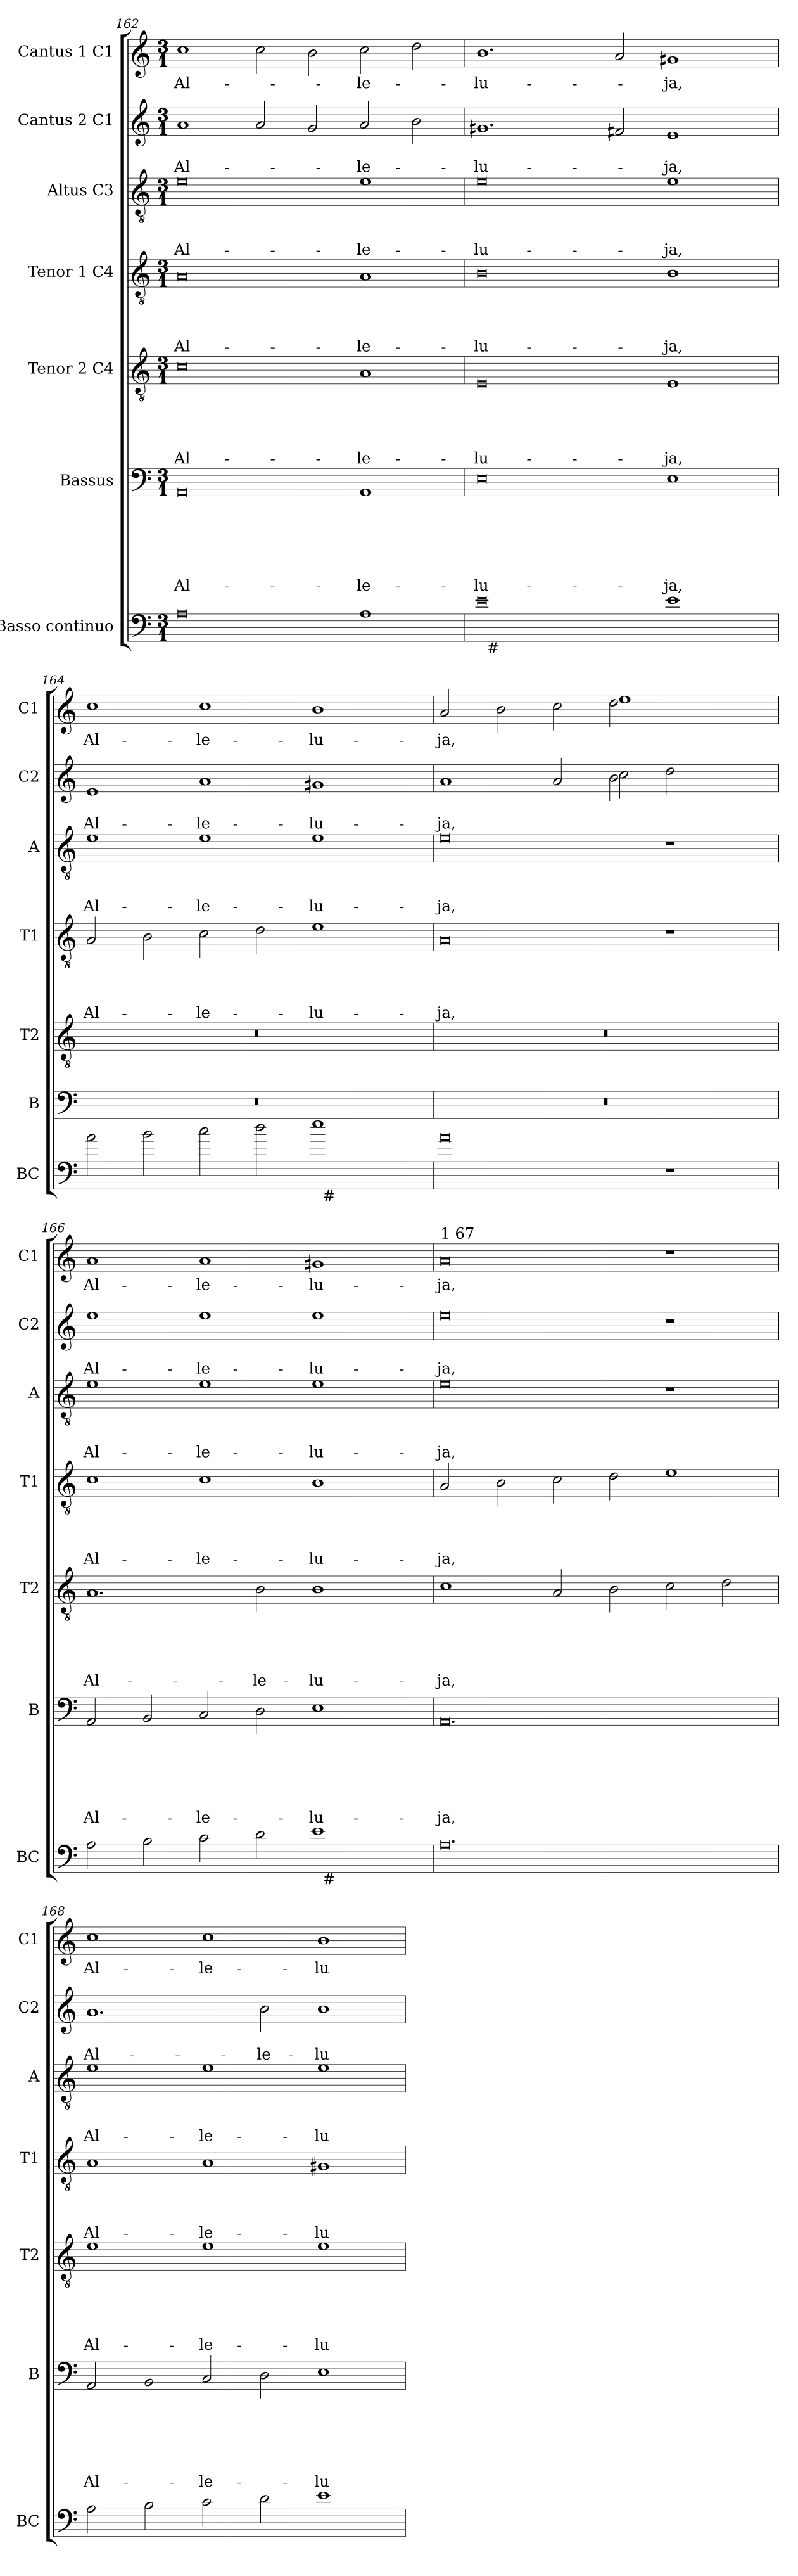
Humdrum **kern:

**kern	**kern	**text	**text	**text	**text	**text	**text	**kern	**text	**text	**text	**text	**text	**kern	**text	**text	**text	**text	**kern	**text	**text	**text	**kern	**text	**text	**kern	**text
*part7	*part6	*part6	*part6	*part6	*part6	*part6	*part6	*part5	*part5	*part5	*part5	*part5	*part5	*part4	*part4	*part4	*part4	*part4	*part3	*part3	*part3	*part3	*part2	*part2	*part2	*part1	*part1
*staff7	*staff6	*staff6	*staff6	*staff6	*staff6	*staff6	*staff6	*staff5	*staff5	*staff5	*staff5	*staff5	*staff5	*staff4	*staff4	*staff4	*staff4	*staff4	*staff3	*staff3	*staff3	*staff3	*staff2	*staff2	*staff2	*staff1	*staff1
*I"Basso continuo	*I"Bassus	*	*	*	*	*	*	*I"Tenor 2 C4	*	*	*	*	*	*I"Tenor 1 C4	*	*	*	*	*I"Altus C3	*	*	*	*I"Cantus 2 C1	*	*	*I"Cantus 1 C1	*
*I'BC	*I'B	*	*	*	*	*	*	*I'T2	*	*	*	*	*	*I'T1	*	*	*	*	*I'A	*	*	*	*I'C2	*	*	*I'C1	*
*clefF4	*clefF4	*	*	*	*	*	*	*clefGv2	*	*	*	*	*	*clefGv2	*	*	*	*	*clefGv2	*	*	*	*clefG2	*	*	*clefG2	*
*ITrd7c12	*	*	*	*	*	*	*	*	*	*	*	*	*	*	*	*	*	*	*	*	*	*	*	*	*	*	*
*k[]	*k[]	*	*	*	*	*	*	*k[]	*	*	*	*	*	*k[]	*	*	*	*	*k[]	*	*	*	*k[]	*	*	*k[]	*
*C:	*C:	*	*	*	*	*	*	*C:	*	*	*	*	*	*C:	*	*	*	*	*C:	*	*	*	*C:	*	*	*C:	*
*M3/1	*M3/1	*	*	*	*	*	*	*M3/1	*	*	*	*	*	*M3/1	*	*	*	*	*M3/1	*	*	*	*M3/1	*	*	*M3/1	*
=162	=162	=162	=162	=162	=162	=162	=162	=162	=162	=162	=162	=162	=162	=162	=162	=162	=162	=162	=162	=162	=162	=162	=162	=162	=162	=162	=162
!	!	!	!	!	!	!	!LO:LY:b	!	!	!	!	!	!LO:LY:b	!	!	!	!	!LO:LY:b	!	!	!	!LO:LY:b	!	!	!LO:LY:b	!	!LO:LY:b
0AA	0AA	.	.	.	.	.	Al-	0c	.	.	.	.	Al-	0A	.	.	.	Al-	0e	.	.	Al-	1a	.	Al-	1cc	Al-
.	.	.	.	.	.	.	.	.	.	.	.	.	.	.	.	.	.	.	.	.	.	.	2a/	.	.	2cc\	.
.	.	.	.	.	.	.	.	.	.	.	.	.	.	.	.	.	.	.	.	.	.	.	2g/	.	.	2b\	.
!	!	!	!	!	!	!	!LO:LY:b	!	!	!	!	!	!LO:LY:b	!	!	!	!	!LO:LY:b	!	!	!	!LO:LY:b	!	!	!LO:LY:b	!	!LO:LY:b
1AA	1AA	.	.	.	.	.	-le-	1A	.	.	.	.	-le-	1A	.	.	.	-le-	1e	.	.	-le-	2a/	.	-le-	2cc\	-le-
.	.	.	.	.	.	.	.	.	.	.	.	.	.	.	.	.	.	.	.	.	.	.	2b\	.	.	2dd\	.
=163	=163	=163	=163	=163	=163	=163	=163	=163	=163	=163	=163	=163	=163	=163	=163	=163	=163	=163	=163	=163	=163	=163	=163	=163	=163	=163	=163
!	!	!	!	!	!	!	!LO:LY:b	!	!	!	!	!	!LO:LY:b	!	!	!	!	!LO:LY:b	!	!	!	!LO:LY:b	!	!	!LO:LY:b	!	!LO:LY:b
*^	*	*	*	*	*	*	*	*	*	*	*	*	*	*	*	*	*	*	*	*	*	*	*	*	*	*	*
0E	32ryy	0E	.	.	.	.	.	-lu-	0E	.	.	.	.	-lu-	0B	.	.	.	-lu-	0e	.	.	-lu-	1.g#X	.	-lu-	1.b	-lu-
!	!LO:TX:b:t=#	!	!	!	!	!	!	!	!	!	!	!	!	!	!	!	!	!	!	!	!	!	!	!	!	!	!	!
.	1ryy	.	.	.	.	.	.	.	.	.	.	.	.	.	.	.	.	.	.	.	.	.	.	.	.	.	.	.
.	1ryy	.	.	.	.	.	.	.	.	.	.	.	.	.	.	.	.	.	.	.	.	.	.	.	.	.	.	.
.	.	.	.	.	.	.	.	.	.	.	.	.	.	.	.	.	.	.	.	.	.	.	.	2f#X/	.	.	2a/	.
!	!	!	!	!	!	!	!	!LO:LY:b	!	!	!	!	!	!LO:LY:b	!	!	!	!	!LO:LY:b	!	!	!	!LO:LY:b	!	!	!LO:LY:b	!	!LO:LY:b
1E	.	1E	.	.	.	.	.	-ja,	1E	.	.	.	.	-ja,	1B	.	.	.	-ja,	1e	.	.	-ja,	1e	.	-ja,	1g#X	-ja,
.	2ryy	.	.	.	.	.	.	.	.	.	.	.	.	.	.	.	.	.	.	.	.	.	.	.	.	.	.	.
.	4...ryy	.	.	.	.	.	.	.	.	.	.	.	.	.	.	.	.	.	.	.	.	.	.	.	.	.	.	.
=164	=164	=164	=164	=164	=164	=164	=164	=164	=164	=164	=164	=164	=164	=164	=164	=164	=164	=164	=164	=164	=164	=164	=164	=164	=164	=164	=164	=164
!	!	!LO:N:vis=1	!	!	!	!	!	!	!LO:N:vis=1	!	!	!	!	!	!	!	!	!	!LO:LY:b	!	!	!	!LO:LY:b	!	!	!LO:LY:b	!	!LO:LY:b
2A\	1ryy	0.r	.	.	.	.	.	.	0.r	.	.	.	.	.	2A/	.	.	.	Al-	1e	.	.	Al-	1e	.	Al-	1cc	Al-
2B\	.	.	.	.	.	.	.	.	.	.	.	.	.	.	2B\	.	.	.	.	.	.	.	.	.	.	.	.	.
!	!	!	!	!	!	!	!	!	!	!	!	!	!	!	!	!	!	!	!LO:LY:b	!	!	!	!LO:LY:b	!	!	!LO:LY:b	!	!LO:LY:b
2c>\	1ryy	.	.	.	.	.	.	.	.	.	.	.	.	.	2c\	.	.	.	-le-	1e	.	.	-le-	1a	.	-le-	1cc	-le-
2d\	.	.	.	.	.	.	.	.	.	.	.	.	.	.	2d\	.	.	.	.	.	.	.	.	.	.	.	.	.
!	!	!	!	!	!	!	!	!	!	!	!	!	!	!	!	!	!	!	!LO:LY:b	!	!	!	!LO:LY:b	!	!	!LO:LY:b	!	!LO:LY:b
1e	32ryy	.	.	.	.	.	.	.	.	.	.	.	.	.	1e	.	.	.	-lu-	1e	.	.	-lu-	1g#X	.	-lu-	1b	-lu-
!	!LO:TX:b:t=#	!	!	!	!	!	!	!	!	!	!	!	!	!	!	!	!	!	!	!	!	!	!	!	!	!	!	!
.	2ryy	.	.	.	.	.	.	.	.	.	.	.	.	.	.	.	.	.	.	.	.	.	.	.	.	.	.	.
.	4...ryy	.	.	.	.	.	.	.	.	.	.	.	.	.	.	.	.	.	.	.	.	.	.	.	.	.	.	.
=165	=165	=165	=165	=165	=165	=165	=165	=165	=165	=165	=165	=165	=165	=165	=165	=165	=165	=165	=165	=165	=165	=165	=165	=165	=165	=165	=165	=165
!	!	!LO:N:vis=1	!	!	!	!	!	!	!LO:N:vis=1	!	!	!	!	!	!	!	!	!	!LO:LY:b	!	!	!	!LO:LY:b	!	!	!LO:LY:b	!	!LO:LY:b
*v	*v	*	*	*	*	*	*	*	*	*	*	*	*	*	*	*	*	*	*	*	*	*	*	*^	*	*	*^	*
0A	0.r	.	.	.	.	.	.	0.r	.	.	.	.	.	0A	.	.	.	-ja,	0e	.	.	-ja,	1a	1.ryy	.	-ja,	2a/	1.ryy	-ja,
.	.	.	.	.	.	.	.	.	.	.	.	.	.	.	.	.	.	.	.	.	.	.	.	.	.	.	2b\	.	.
.	.	.	.	.	.	.	.	.	.	.	.	.	.	.	.	.	.	.	.	.	.	.	2a/	.	.	.	2cc\	.	.
.	.	.	.	.	.	.	.	.	.	.	.	.	.	.	.	.	.	.	.	.	.	.	2b\	2cc\	.	.	2dd\	1ee	.
1r	.	.	.	.	.	.	.	.	.	.	.	.	.	1r	.	.	.	.	1r	.	.	.	2dd\	2ryy	.	.	2ryy	.	.
.	.	.	.	.	.	.	.	.	.	.	.	.	.	.	.	.	.	.	.	.	.	.	2ryy	2ryy	.	.	2ryy	2ryy	.
=166	=166	=166	=166	=166	=166	=166	=166	=166	=166	=166	=166	=166	=166	=166	=166	=166	=166	=166	=166	=166	=166	=166	=166	=166	=166	=166	=166	=166	=166
!	!	!	!	!	!	!	!LO:LY:b	!	!	!	!	!	!LO:LY:b	!	!	!	!	!LO:LY:b	!	!	!	!LO:LY:b	!	!	!	!LO:LY:b	!	!	!LO:LY:b
*	*	*	*	*	*	*	*	*	*	*	*	*	*	*	*	*	*	*	*	*	*	*	*v	*v	*	*	*	*	*
*^	*	*	*	*	*	*	*	*	*	*	*	*	*	*	*	*	*	*	*	*	*	*	*	*	*	*v	*v	*
2AA\	1ryy	2AA/	.	.	.	.	.	Al-	1.A	.	.	.	.	Al-	1c	.	.	.	Al-	1e	.	.	Al-	1ee	.	Al-	1a	Al-
2BB\	.	2BB/	.	.	.	.	.	.	.	.	.	.	.	.	.	.	.	.	.	.	.	.	.	.	.	.	.	.
!	!	!	!	!	!	!	!	!LO:LY:b	!	!	!	!	!	!	!	!	!	!	!LO:LY:b	!	!	!	!LO:LY:b	!	!	!LO:LY:b	!	!LO:LY:b
2C>\	1ryy	2C/	.	.	.	.	.	-le-	.	.	.	.	.	.	1c	.	.	.	-le-	1e	.	.	-le-	1ee	.	-le-	1a	-le-
!	!	!	!	!	!	!	!	!	!	!	!	!	!	!LO:LY:b	!	!	!	!	!	!	!	!	!	!	!	!	!	!
2D\	.	2D\	.	.	.	.	.	.	2B\	.	.	.	.	-le-	.	.	.	.	.	.	.	.	.	.	.	.	.	.
!	!	!	!	!	!	!	!	!LO:LY:b	!	!	!	!	!	!LO:LY:b	!	!	!	!	!LO:LY:b	!	!	!	!LO:LY:b	!	!	!LO:LY:b	!	!LO:LY:b
1E	32ryy	1E	.	.	.	.	.	-lu-	1B	.	.	.	.	-lu-	1B	.	.	.	-lu-	1e	.	.	-lu-	1ee	.	-lu-	1g#X	-lu-
!	!LO:TX:b:t=#	!	!	!	!	!	!	!	!	!	!	!	!	!	!	!	!	!	!	!	!	!	!	!	!	!	!	!
.	2ryy	.	.	.	.	.	.	.	.	.	.	.	.	.	.	.	.	.	.	.	.	.	.	.	.	.	.	.
.	4...ryy	.	.	.	.	.	.	.	.	.	.	.	.	.	.	.	.	.	.	.	.	.	.	.	.	.	.	.
!!LO:LB:g=z
=167	=167	=167	=167	=167	=167	=167	=167	=167	=167	=167	=167	=167	=167	=167	=167	=167	=167	=167	=167	=167	=167	=167	=167	=167	=167	=167	=167	=167
!	!	!	!	!	!	!	!	!	!	!	!	!	!	!	!	!	!	!	!	!	!	!	!	!	!	!	!LO:TX:a:t=1 67	!
!	!	!	!	!	!	!	!	!LO:LY:b	!	!	!	!	!	!LO:LY:b	!	!	!	!	!LO:LY:b	!	!	!	!LO:LY:b	!	!	!LO:LY:b	!	!LO:LY:b
*v	*v	*	*	*	*	*	*	*	*	*	*	*	*	*	*	*	*	*	*	*	*	*	*	*	*	*	*	*
0.AA	0.AA	.	.	.	.	.	-ja,	1c	.	.	.	.	-ja,	2A/	.	.	.	-ja,	0e	.	.	-ja,	0ee	.	-ja,	0a	-ja,
.	.	.	.	.	.	.	.	.	.	.	.	.	.	2B\	.	.	.	.	.	.	.	.	.	.	.	.	.
.	.	.	.	.	.	.	.	2A/	.	.	.	.	.	2c\	.	.	.	.	.	.	.	.	.	.	.	.	.
.	.	.	.	.	.	.	.	2B\	.	.	.	.	.	2d\	.	.	.	.	.	.	.	.	.	.	.	.	.
.	.	.	.	.	.	.	.	2c\	.	.	.	.	.	1e	.	.	.	.	1r	.	.	.	1r	.	.	1r	.
.	.	.	.	.	.	.	.	2d\	.	.	.	.	.	.	.	.	.	.	.	.	.	.	.	.	.	.	.
=168	=168	=168	=168	=168	=168	=168	=168	=168	=168	=168	=168	=168	=168	=168	=168	=168	=168	=168	=168	=168	=168	=168	=168	=168	=168	=168	=168
!	!	!	!	!	!	!	!LO:LY:b	!	!	!	!	!	!LO:LY:b	!	!	!	!	!LO:LY:b	!	!	!	!LO:LY:b	!	!	!LO:LY:b	!	!LO:LY:b
2AA\	2AA/	.	.	.	.	.	Al-	1e	.	.	.	.	Al-	1A	.	.	.	Al-	1e	.	.	Al-	1.a	.	Al-	1cc	Al-
2BB\	2BB/	.	.	.	.	.	.	.	.	.	.	.	.	.	.	.	.	.	.	.	.	.	.	.	.	.	.
!	!	!	!	!	!	!	!LO:LY:b	!	!	!	!	!	!LO:LY:b	!	!	!	!	!LO:LY:b	!	!	!	!LO:LY:b	!	!	!	!	!LO:LY:b
2C>\	2C/	.	.	.	.	.	-le-	1e	.	.	.	.	-le-	1A	.	.	.	-le-	1e	.	.	-le-	.	.	.	1cc	-le-
!	!	!	!	!	!	!	!	!	!	!	!	!	!	!	!	!	!	!	!	!	!	!	!	!	!LO:LY:b	!	!
2D\	2D\	.	.	.	.	.	.	.	.	.	.	.	.	.	.	.	.	.	.	.	.	.	2b\	.	-le-	.	.
!	!	!	!	!	!	!	!LO:LY:b	!	!	!	!	!	!LO:LY:b	!	!	!	!	!LO:LY:b	!	!	!	!LO:LY:b	!	!	!LO:LY:b	!	!LO:LY:b
1E	1E	.	.	.	.	.	-lu-	1e	.	.	.	.	-lu-	1G#X	.	.	.	-lu-	1e	.	.	-lu-	1b	.	-lu-	1b	-lu-
=	=	=	=	=	=	=	=	=	=	=	=	=	=	=	=	=	=	=	=	=	=	=	=	=	=	=	=
*-	*-	*-	*-	*-	*-	*-	*-	*-	*-	*-	*-	*-	*-	*-	*-	*-	*-	*-	*-	*-	*-	*-	*-	*-	*-	*-	*-
